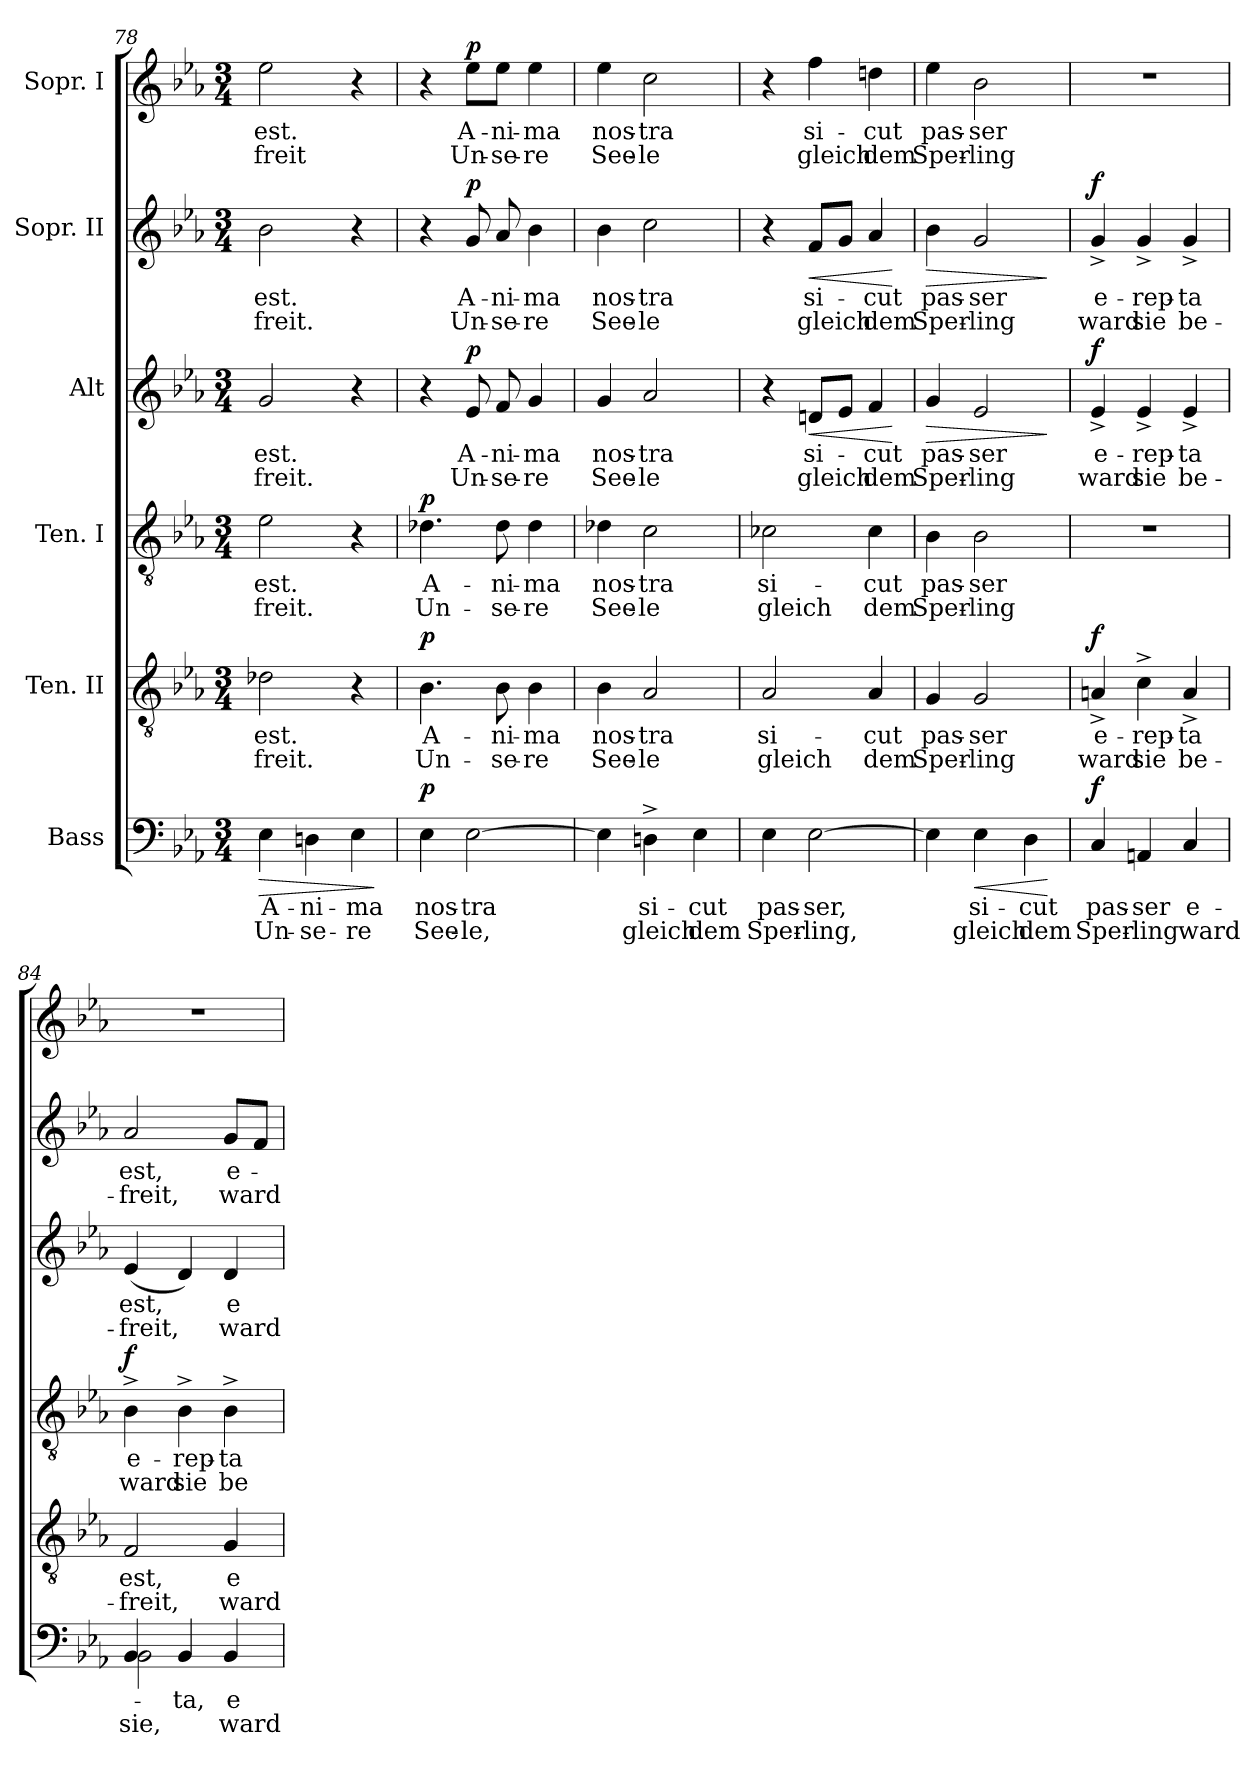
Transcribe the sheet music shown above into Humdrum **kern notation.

**kern	**text	**text	**dynam	**kern	**text	**text	**dynam	**kern	**text	**text	**dynam	**kern	**text	**text	**dynam	**kern	**text	**text	**dynam	**kern	**text	**text	**dynam
*part6	*part6	*part6	*part6	*part5	*part5	*part5	*part5	*part4	*part4	*part4	*part4	*part3	*part3	*part3	*part3	*part2	*part2	*part2	*part2	*part1	*part1	*part1	*part1
*staff6	*staff6	*staff6	*staff6	*staff5	*staff5	*staff5	*staff5	*staff4	*staff4	*staff4	*staff4	*staff3	*staff3	*staff3	*staff3	*staff2	*staff2	*staff2	*staff2	*staff1	*staff1	*staff1	*staff1
*I"Bass	*	*	*	*I"Ten. II	*	*	*	*I"Ten. I	*	*	*	*I"Alt	*	*	*	*I"Sopr. II	*	*	*	*I"Sopr. I	*	*	*
*clefF4	*	*	*	*clefGv2	*	*	*	*clefGv2	*	*	*	*clefG2	*	*	*	*clefG2	*	*	*	*clefG2	*	*	*
*k[b-e-a-]	*	*	*	*k[b-e-a-]	*	*	*	*k[b-e-a-]	*	*	*	*k[b-e-a-]	*	*	*	*k[b-e-a-]	*	*	*	*k[b-e-a-]	*	*	*
*E-:	*	*	*	*E-:	*	*	*	*E-:	*	*	*	*E-:	*	*	*	*E-:	*	*	*	*E-:	*	*	*
*M3/4	*	*	*	*M3/4	*	*	*	*M3/4	*	*	*	*M3/4	*	*	*	*M3/4	*	*	*	*M3/4	*	*	*
=78	=78	=78	=78	=78	=78	=78	=78	=78	=78	=78	=78	=78	=78	=78	=78	=78	=78	=78	=78	=78	=78	=78	=78
!	!	!	!LO:HP:b	!	!	!	!	!	!	!	!	!	!	!	!	!	!	!	!	!	!	!	!
4E-\	A-	Un-	>	2d-X\	est.	-freit.	.	2e-\	est.	-freit.	.	2g/	est.	-freit.	.	2b-\	est.	-freit.	.	2ee-\	est.	-freit	.
4Dn\	-ni-	-se-	.	.	.	.	.	.	.	.	.	.	.	.	.	.	.	.	.	.	.	.	.
4E-\	-ma	-re	.	4r	.	.	.	4r	.	.	.	4r	.	.	.	4r	.	.	.	4r	.	.	.
.	.	.	]	.	.	.	.	.	.	.	.	.	.	.	.	.	.	.	.	.	.	.	.
=79	=79	=79	=79	=79	=79	=79	=79	=79	=79	=79	=79	=79	=79	=79	=79	=79	=79	=79	=79	=79	=79	=79	=79
!	!	!	!LO:DY:a	!	!	!	!LO:DY:a	!	!	!	!LO:DY:a	!	!	!	!	!	!	!	!	!	!	!	!
4E-\	nos-	See-	p	4.B-\	A-	Un-	p	4.d-X\	A-	Un-	p	4r	.	.	.	4r	.	.	.	4r	.	.	.
!	!	!	!	!	!	!	!	!	!	!	!	!	!	!	!LO:DY:a	!	!	!	!LO:DY:a	!	!	!	!LO:DY:a
[2E-\	-tra	-le,	.	.	.	.	.	.	.	.	.	8e-/	A-	Un-	p	8g/	A-	Un-	p	8ee-\L	A-	Un-	p
.	.	.	.	8B-\	-ni-	-se-	.	8d-\	-ni-	-se-	.	8f/	-ni-	-se-	.	8a-/	-ni-	-se-	.	8ee-\J	-ni-	-se-	.
.	.	.	.	4B-\	-ma	-re	.	4d-\	-ma	-re	.	4g/	-ma	-re	.	4b-\	-ma	-re	.	4ee-\	-ma	-re	.
=80	=80	=80	=80	=80	=80	=80	=80	=80	=80	=80	=80	=80	=80	=80	=80	=80	=80	=80	=80	=80	=80	=80	=80
4E-\]	.	.	.	4B-\	nos-	See-	.	4d-X\	nos-	See-	.	4g/	nos-	See-	.	4b-\	nos-	See-	.	4ee-\	nos-	See-	.
4Dn^\	si-	gleich	.	2A-/	-tra	-le	.	2c\	-tra	-le	.	2a-/	-tra	-le	.	2cc\	-tra	-le	.	2cc\	-tra	-le	.
4E-\	-cut	dem	.	.	.	.	.	.	.	.	.	.	.	.	.	.	.	.	.	.	.	.	.
=81	=81	=81	=81	=81	=81	=81	=81	=81	=81	=81	=81	=81	=81	=81	=81	=81	=81	=81	=81	=81	=81	=81	=81
4E-\	pas-	Sper-	.	2A-/	si-	gleich	.	2c-X\	si-	gleich	.	4r	.	.	.	4r	.	.	.	4r	.	.	.
!	!	!	!	!	!	!	!	!	!	!	!	!	!	!	!LO:HP:b	!	!	!	!LO:HP:b	!	!	!	!
[2E-\	-ser,	-ling,	.	.	.	.	.	.	.	.	.	8dn/L	si-	gleich	<	8f/L	si-	gleich	<	4ff\	si-	gleich	.
.	.	.	.	.	.	.	.	.	.	.	.	8e-/J	.	.	.	8g/J	.	.	.	.	.	.	.
.	.	.	.	4A-/	-cut	dem	.	4c-\	-cut	dem	.	4f/	-cut	dem	.	4a-/	-cut	dem	.	4ddn\	-cut	dem	.
.	.	.	.	.	.	.	.	.	.	.	.	.	.	.	[	.	.	.	[	.	.	.	.
=82	=82	=82	=82	=82	=82	=82	=82	=82	=82	=82	=82	=82	=82	=82	=82	=82	=82	=82	=82	=82	=82	=82	=82
!	!	!	!	!	!	!	!	!	!	!	!	!	!	!	!LO:HP:b	!	!	!	!LO:HP:b	!	!	!	!
4E-\]	.	.	.	4G/	pas-	Sper-	.	4B-\	pas-	Sper-	.	4g/	pas-	Sper-	>	4b-\	pas-	Sper-	>	4ee-\	pas-	Sper-	.
!	!	!	!LO:HP:b	!	!	!	!	!	!	!	!	!	!	!	!	!	!	!	!	!	!	!	!
4E-\	si-	gleich	<	2G/	-ser	-ling	.	2B-\	-ser	-ling	.	2e-/	-ser	-ling	.	2g/	-ser	-ling	.	2b-\	-ser	-ling	.
4D\	-cut	dem	.	.	.	.	.	.	.	.	.	.	.	.	.	.	.	.	.	.	.	.	.
.	.	.	[	.	.	.	.	.	.	.	.	.	.	.	]	.	.	.	]	.	.	.	.
!!LO:LB:g=z
=83	=83	=83	=83	=83	=83	=83	=83	=83	=83	=83	=83	=83	=83	=83	=83	=83	=83	=83	=83	=83	=83	=83	=83
!	!	!	!LO:DY:a	!	!	!	!LO:DY:a	!	!	!	!	!	!	!	!LO:DY:a	!	!	!	!LO:DY:a	!	!	!	!
4C/	pas-	Sper-	f	4An^/	e-	ward	f	2.r	.	.	.	4e-^/	e-	ward	f	4g^/	e-	ward	f	2.r	.	.	.
4AAn/	-ser	-ling	.	4c^\	-rep-	sie	.	.	.	.	.	4e-^/	-rep-	sie	.	4g^/	-rep-	sie	.	.	.	.	.
4C/	e-	ward	.	4A^/	-ta	be-	.	.	.	.	.	4e-^/	-ta	be-	.	4g^/	-ta	be-	.	.	.	.	.
=84	=84	=84	=84	=84	=84	=84	=84	=84	=84	=84	=84	=84	=84	=84	=84	=84	=84	=84	=84	=84	=84	=84	=84
*^	*	*	*	*	*	*	*	*	*	*	*	*	*	*	*	*	*	*	*	*	*	*	*
!	!	!	!	!	!	!	!	!	!	!	!	!LO:DY:a	!	!	!	!	!	!	!	!	!	!	!	!
4BB-/	2BB-\	.	sie,	.	2F/	est,	-freit,	.	4B-^\	e-	ward	f	(>4e-/	est,	-freit,	.	2a-/	est,	-freit,	.	2.r	.	.	.
4BB-/	.	-ta,	.	.	.	.	.	.	4B-^\	-rep-	sie	.	4d/)	.	.	.	.	.	.	.	.	.	.	.
4BB-/	4rBByy	e-	ward	.	4G/	e-	ward	.	4B-^\	-ta	be-	.	4d/	e-	ward	.	8g/L	e-	ward	.	.	.	.	.
.	.	.	.	.	.	.	.	.	.	.	.	.	.	.	.	.	8f/J	.	.	.	.	.	.	.
*v	*v	*	*	*	*	*	*	*	*	*	*	*	*	*	*	*	*	*	*	*	*	*	*	*
=	=	=	=	=	=	=	=	=	=	=	=	=	=	=	=	=	=	=	=	=	=	=	=
*-	*-	*-	*-	*-	*-	*-	*-	*-	*-	*-	*-	*-	*-	*-	*-	*-	*-	*-	*-	*-	*-	*-	*-
